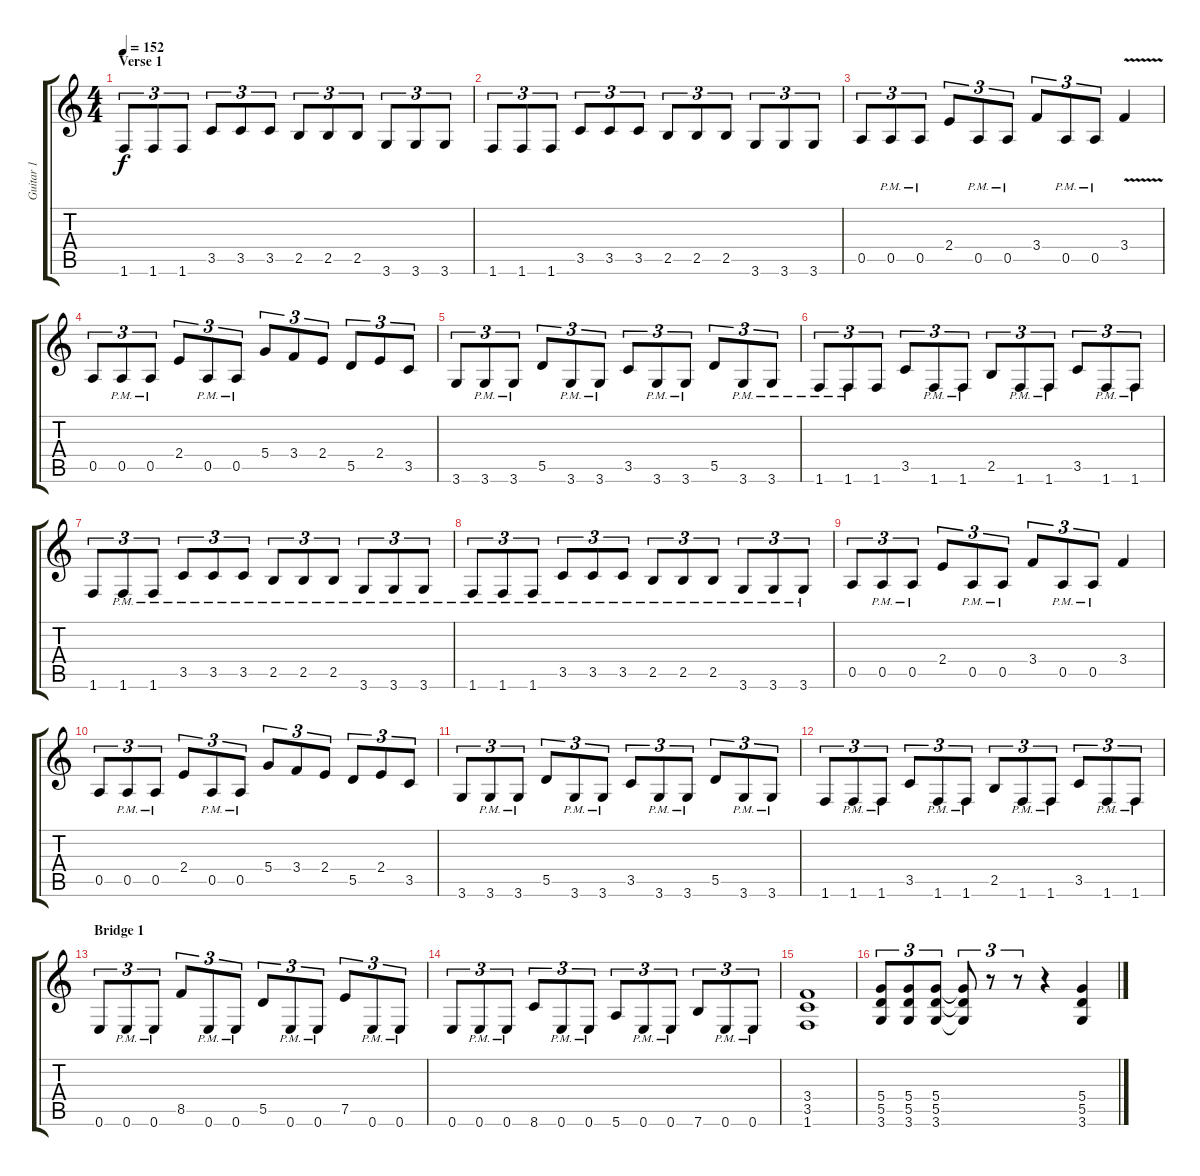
\track ("Guitar 1" "Guitar 1") {instrument overdrivenguitar}
\staff {score tabs}
\tuning (E4 B3 G3 D3 A2 E2) {hide}
\ts (4 4)
\section ("" "Verse 1")
\tempo 152
\clef g2
\ks c
1.6.8{tu (3 2) dy f} 1.6.8{tu (3 2)} 1.6.8{tu (3 2)} 3.5.8{tu (3 2)} 3.5.8{tu (3 2)} 3.5.8{tu (3 2)} 2.5.8{tu (3 2)} 2.5.8{tu (3 2)} 2.5.8{tu (3 2)} 3.6.8{tu (3 2)} 3.6.8{tu (3 2)} 3.6.8{tu (3 2)} |
1.6.8{tu (3 2)} 1.6.8{tu (3 2)} 1.6.8{tu (3 2)} 3.5.8{tu (3 2)} 3.5.8{tu (3 2)} 3.5.8{tu (3 2)} 2.5.8{tu (3 2)} 2.5.8{tu (3 2)} 2.5.8{tu (3 2)} 3.6.8{tu (3 2)} 3.6.8{tu (3 2)} 3.6.8{tu (3 2)} |
0.5.8{tu (3 2)} 0.5{pm}.8{tu (3 2)} 0.5{pm}.8{tu (3 2)} 2.4.8{tu (3 2)} 0.5{pm}.8{tu (3 2)} 0.5{pm}.8{tu (3 2)} 3.4.8{tu (3 2)} 0.5{pm}.8{tu (3 2)} 0.5{pm}.8{tu (3 2)} 3.4{v}.4 |
0.5.8{tu (3 2)} 0.5{pm}.8{tu (3 2)} 0.5{pm}.8{tu (3 2)} 2.4.8{tu (3 2)} 0.5{pm}.8{tu (3 2)} 0.5{pm}.8{tu (3 2)} 5.4.8{tu (3 2)} 3.4.8{tu (3 2)} 2.4.8{tu (3 2)} 5.5.8{tu (3 2)} 2.4.8{tu (3 2)} 3.5.8{tu (3 2)} |
3.6.8{tu (3 2)} 3.6{pm}.8{tu (3 2)} 3.6{pm}.8{tu (3 2)} 5.5.8{tu (3 2)} 3.6{pm}.8{tu (3 2)} 3.6{pm}.8{tu (3 2)} 3.5.8{tu (3 2)} 3.6{pm}.8{tu (3 2)} 3.6{pm}.8{tu (3 2)} 5.5.8{tu (3 2)} 3.6{pm}.8{tu (3 2)} 3.6{pm}.8{tu (3 2)} |
1.6{pm}.8{tu (3 2)} 1.6{pm}.8{tu (3 2)} 1.6.8{tu (3 2)} 3.5.8{tu (3 2)} 1.6{pm}.8{tu (3 2)} 1.6{pm}.8{tu (3 2)} 2.5.8{tu (3 2)} 1.6{pm}.8{tu (3 2)} 1.6{pm}.8{tu (3 2)} 3.5.8{tu (3 2)} 1.6{pm}.8{tu (3 2)} 1.6{pm}.8{tu (3 2)} |
\section ("" "")
1.6.8{tu (3 2)} 1.6{pm}.8{tu (3 2)} 1.6{pm}.8{tu (3 2)} 3.5{pm}.8{tu (3 2)} 3.5{pm}.8{tu (3 2)} 3.5{pm}.8{tu (3 2)} 2.5{pm}.8{tu (3 2)} 2.5{pm}.8{tu (3 2)} 2.5{pm}.8{tu (3 2)} 3.6{pm}.8{tu (3 2)} 3.6{pm}.8{tu (3 2)} 3.6{pm}.8{tu (3 2)} |
1.6{pm}.8{tu (3 2)} 1.6{pm}.8{tu (3 2)} 1.6{pm}.8{tu (3 2)} 3.5{pm}.8{tu (3 2)} 3.5{pm}.8{tu (3 2)} 3.5{pm}.8{tu (3 2)} 2.5{pm}.8{tu (3 2)} 2.5{pm}.8{tu (3 2)} 2.5{pm}.8{tu (3 2)} 3.6{pm}.8{tu (3 2)} 3.6{pm}.8{tu (3 2)} 3.6{pm}.8{tu (3 2)} |
0.5.8{tu (3 2)} 0.5{pm}.8{tu (3 2)} 0.5{pm}.8{tu (3 2)} 2.4.8{tu (3 2)} 0.5{pm}.8{tu (3 2)} 0.5{pm}.8{tu (3 2)} 3.4.8{tu (3 2)} 0.5{pm}.8{tu (3 2)} 0.5{pm}.8{tu (3 2)} 3.4.4 |
0.5.8{tu (3 2)} 0.5{pm}.8{tu (3 2)} 0.5{pm}.8{tu (3 2)} 2.4.8{tu (3 2)} 0.5{pm}.8{tu (3 2)} 0.5{pm}.8{tu (3 2)} 5.4.8{tu (3 2)} 3.4.8{tu (3 2)} 2.4.8{tu (3 2)} 5.5.8{tu (3 2)} 2.4.8{tu (3 2)} 3.5.8{tu (3 2)} |
3.6.8{tu (3 2)} 3.6{pm}.8{tu (3 2)} 3.6{pm}.8{tu (3 2)} 5.5.8{tu (3 2)} 3.6{pm}.8{tu (3 2)} 3.6{pm}.8{tu (3 2)} 3.5.8{tu (3 2)} 3.6{pm}.8{tu (3 2)} 3.6{pm}.8{tu (3 2)} 5.5.8{tu (3 2)} 3.6{pm}.8{tu (3 2)} 3.6{pm}.8{tu (3 2)} |
1.6.8{tu (3 2)} 1.6{pm}.8{tu (3 2)} 1.6{pm}.8{tu (3 2)} 3.5.8{tu (3 2)} 1.6{pm}.8{tu (3 2)} 1.6{pm}.8{tu (3 2)} 2.5.8{tu (3 2)} 1.6{pm}.8{tu (3 2)} 1.6{pm}.8{tu (3 2)} 3.5.8{tu (3 2)} 1.6{pm}.8{tu (3 2)} 1.6{pm}.8{tu (3 2)} |
\section ("" "Bridge 1")
0.6.8{tu (3 2)} 0.6{pm}.8{tu (3 2)} 0.6{pm}.8{tu (3 2)} 8.5.8{tu (3 2)} 0.6{pm}.8{tu (3 2)} 0.6{pm}.8{tu (3 2)} 5.5.8{tu (3 2)} 0.6{pm}.8{tu (3 2)} 0.6{pm}.8{tu (3 2)} 7.5.8{tu (3 2)} 0.6{pm}.8{tu (3 2)} 0.6{pm}.8{tu (3 2)} |
0.6.8{tu (3 2)} 0.6{pm}.8{tu (3 2)} 0.6{pm}.8{tu (3 2)} 8.6.8{tu (3 2)} 0.6{pm}.8{tu (3 2)} 0.6{pm}.8{tu (3 2)} 5.6.8{tu (3 2)} 0.6{pm}.8{tu (3 2)} 0.6{pm}.8{tu (3 2)} 7.6.8{tu (3 2)} 0.6{pm}.8{tu (3 2)} 0.6{pm}.8{tu (3 2)} |
(3.4 3.5 1.6).1 |
(5.4 5.5 3.6).8{tu (3 2)} (5.4 5.5 3.6).8{tu (3 2)} (5.4 5.5 3.6).8{tu (3 2)} (5.4{t} 5.5{t} 3.6{t}).8{tu (3 2)} r.8{tu (3 2)} r.8{tu (3 2)} r.4 (5.4 5.5 3.6).4
